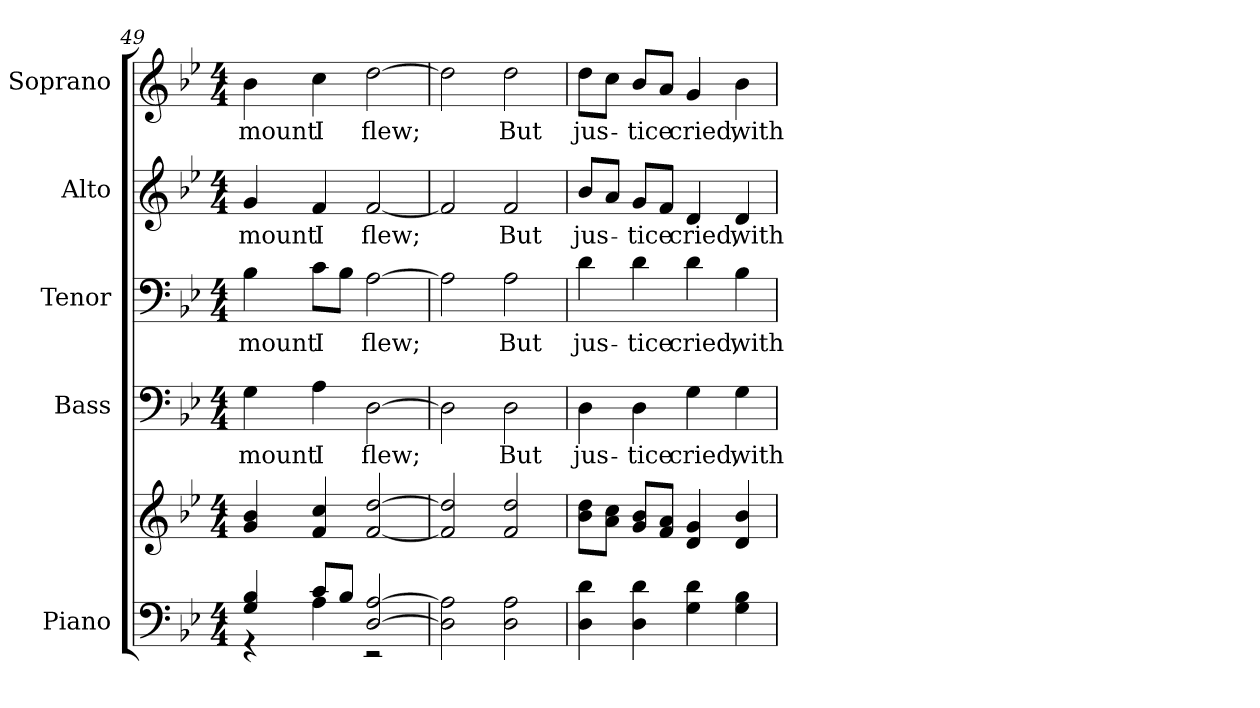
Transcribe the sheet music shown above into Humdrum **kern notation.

**kern	**kern	**kern	**text	**kern	**text	**kern	**text	**kern	**text
*part5	*part5	*part4	*part4	*part3	*part3	*part2	*part2	*part1	*part1
*staff6	*staff5	*staff4	*staff4	*staff3	*staff3	*staff2	*staff2	*staff1	*staff1
*I"Piano	*	*I"Bass	*	*I"Tenor	*	*I"Alto	*	*I"Soprano	*
*I'Pno.	*	*I'B.	*	*I'T.	*	*I'A.	*	*I'S.	*
*clefF4	*clefG2	*clefF4	*	*clefF4	*	*clefG2	*	*clefG2	*
*k[b-e-]	*k[b-e-]	*k[b-e-]	*	*k[b-e-]	*	*k[b-e-]	*	*k[b-e-]	*
*B-:	*B-:	*B-:	*	*B-:	*	*B-:	*	*B-:	*
*M4/4	*M4/4	*M4/4	*	*M4/4	*	*M4/4	*	*M4/4	*
=49	=49	=49	=49	=49	=49	=49	=49	=49	=49
*^	*	*	*	*	*	*	*	*	*
!	!	!	!	!LO:LY:b:color=#000000	!	!	!	!	!	!
!	!	!	!	!	!	!LO:LY:b:color=#000000	!	!	!	!
!	!	!	!	!	!	!	!	!LO:LY:b:color=#000000	!	!
!	!	!	!	!	!	!	!	!	!	!LO:LY:b:color=#000000
4Gi/ 4B-i	4r	4gi/ 4b-i	4Gi\	mount	4B-i\	mount	4gi/	mount	4b-i\	mount
!	!	!	!	!LO:LY:b:color=#000000	!	!	!	!	!	!
!	!	!	!	!	!	!LO:LY:b:color=#000000	!	!	!	!
!	!	!	!	!	!	!	!	!LO:LY:b:color=#000000	!	!
!	!	!	!	!	!	!	!	!	!	!LO:LY:b:color=#000000
8ci/L	4Ai\	4fi/ 4cci	4Ai\	I	8ci\L	I	4fi/	I	4cci\	I
8B-i/J	.	.	.	.	8B-i\J	.	.	.	.	.
!	!	!	!	!LO:LY:b:color=#000000	!	!	!	!	!	!
!	!	!	!	!	!	!LO:LY:b:color=#000000	!	!	!	!
!	!	!	!	!	!	!	!	!LO:LY:b:color=#000000	!	!
!	!	!	!	!	!	!	!	!	!	!LO:LY:b:color=#000000
[>2Di/ [>2Ai	2r	[<2fi/ [>2ddi	[>2Di\	flew;	[>2Ai\	flew;	[<2fi/	flew;	[>2ddi\	flew;
*v	*v	*	*	*	*	*	*	*	*	*
!!LO:PB:g=z
=50	=50	=50	=50	=50	=50	=50	=50	=50	=50
2Di\] 2Ai]	2fi/] 2ddi]	2Di\]	.	2Ai\]	.	2fi/]	.	2ddi\]	.
!	!	!	!LO:LY:b:color=#000000	!	!	!	!	!	!
!	!	!	!	!	!LO:LY:b:color=#000000	!	!	!	!
!	!	!	!	!	!	!	!LO:LY:b:color=#000000	!	!
!	!	!	!	!	!	!	!	!	!LO:LY:b:color=#000000
2Di\ 2Ai	2fi/ 2ddi	2Di\	But	2Ai\	But	2fi/	But	2ddi\	But
=51	=51	=51	=51	=51	=51	=51	=51	=51	=51
!	!	!	!LO:LY:b:color=#000000	!	!	!	!	!	!
!	!	!	!	!	!LO:LY:b:color=#000000	!	!	!	!
!	!	!	!	!	!	!	!LO:LY:b:color=#000000	!	!
!	!	!	!	!	!	!	!	!	!LO:LY:b:color=#000000
4Di\ 4di	8b-i\ 8ddiL	4Di\	jus-	4di\	jus-	8b-i/L	jus-	8ddi\L	jus-
.	8ai\ 8cciJ	.	.	.	.	8ai/J	.	8cci\J	.
!	!	!	!LO:LY:b:color=#000000	!	!	!	!	!	!
!	!	!	!	!	!LO:LY:b:color=#000000	!	!	!	!
!	!	!	!	!	!	!	!LO:LY:b:color=#000000	!	!
!	!	!	!	!	!	!	!	!	!LO:LY:b:color=#000000
4Di\ 4di	8gi/ 8b-iL	4Di\	-tice	4di\	-tice	8gi/L	-tice	8b-i/L	-tice
.	8fi/ 8aiJ	.	.	.	.	8fi/J	.	8ai/J	.
!	!	!	!LO:LY:b:color=#000000	!	!	!	!	!	!
!	!	!	!	!	!LO:LY:b:color=#000000	!	!	!	!
!	!	!	!	!	!	!	!LO:LY:b:color=#000000	!	!
!	!	!	!	!	!	!	!	!	!LO:LY:b:color=#000000
4Gi\ 4di	4di/ 4gi	4Gi\	cried,	4di\	cried,	4di/	cried,	4gi/	cried,
!	!	!	!LO:LY:b:color=#000000	!	!	!	!	!	!
!	!	!	!	!	!LO:LY:b:color=#000000	!	!	!	!
!	!	!	!	!	!	!	!LO:LY:b:color=#000000	!	!
!	!	!	!	!	!	!	!	!	!LO:LY:b:color=#000000
4Gi\ 4B-i	4di/ 4b-i	4Gi\	with	4B-i\	with	4di/	with	4b-i\	with
=	=	=	=	=	=	=	=	=	=
*-	*-	*-	*-	*-	*-	*-	*-	*-	*-
